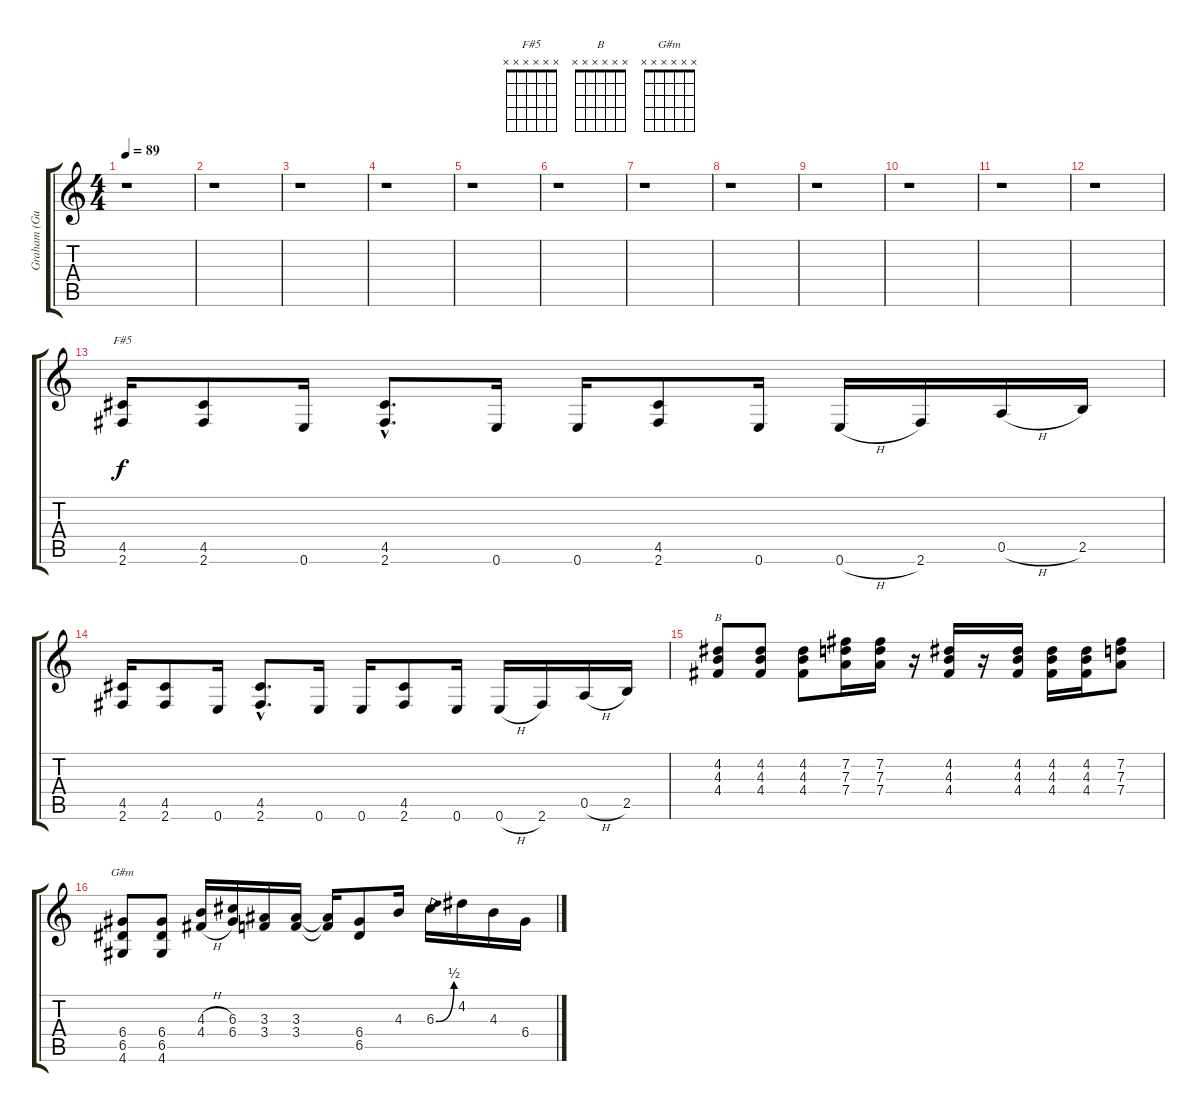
\track ("Graham (Guitar)" "Graham (Gu") {instrument distortionguitar}
\staff {score tabs}
\tuning (E4 B3 G3 D3 A2 E2) {hide}
\chord ("F#5" x x x x x x) {firstfret 0}
\chord ("B" x x x x x x) {firstfret 0}
\chord ("G#m" x x x x x x) {firstfret 0}
\ts (4 4)
\tempo 89
\clef g2
\ks c
r.1{dy f} |
r.1 |
r.1 |
r.1 |
r.1 |
r.1 |
r.1 |
r.1 |
r.1 |
r.1 |
r.1 |
r.1 |
(4.5 2.6).16{ch "F#5"} (4.5 2.6).8 0.6.16 (4.5{hac} 2.6{hac}).8{d} 0.6.16 0.6.16 (4.5 2.6).8 0.6.16 0.6{h}.16 2.6.16 0.5{h}.16 2.5.16 |
(4.5 2.6).16 (4.5 2.6).8 0.6.16 (4.5{hac} 2.6{hac}).8{d} 0.6.16 0.6.16 (4.5 2.6).8 0.6.16 0.6{h}.16 2.6.16 0.5{h}.16 2.5.16 |
(4.2 4.3 4.4).8{ch "B"} (4.2 4.3 4.4).8 (4.2 4.3 4.4).8 (7.2 7.3 7.4).16 (7.2 7.3 7.4).16 r.16 (4.2 4.3 4.4).16 r.16 (4.2 4.3 4.4).16 (4.2 4.3 4.4).16 (4.2 4.3 4.4).16 (7.2 7.3 7.4).8 |
(6.4 6.5 4.6).8{ch "G#m"} (6.4 6.5 4.6).8 (4.3{h} 4.4{h}).16 (6.3 6.4).16 (3.3 3.4).16 (3.3 3.4).16 (3.3{t} 3.4{t}).16 (6.4 6.5).8 4.3.16 6.3{be (bend 0 0 60 2)}.16 4.2.16 4.3.16 6.4.16
